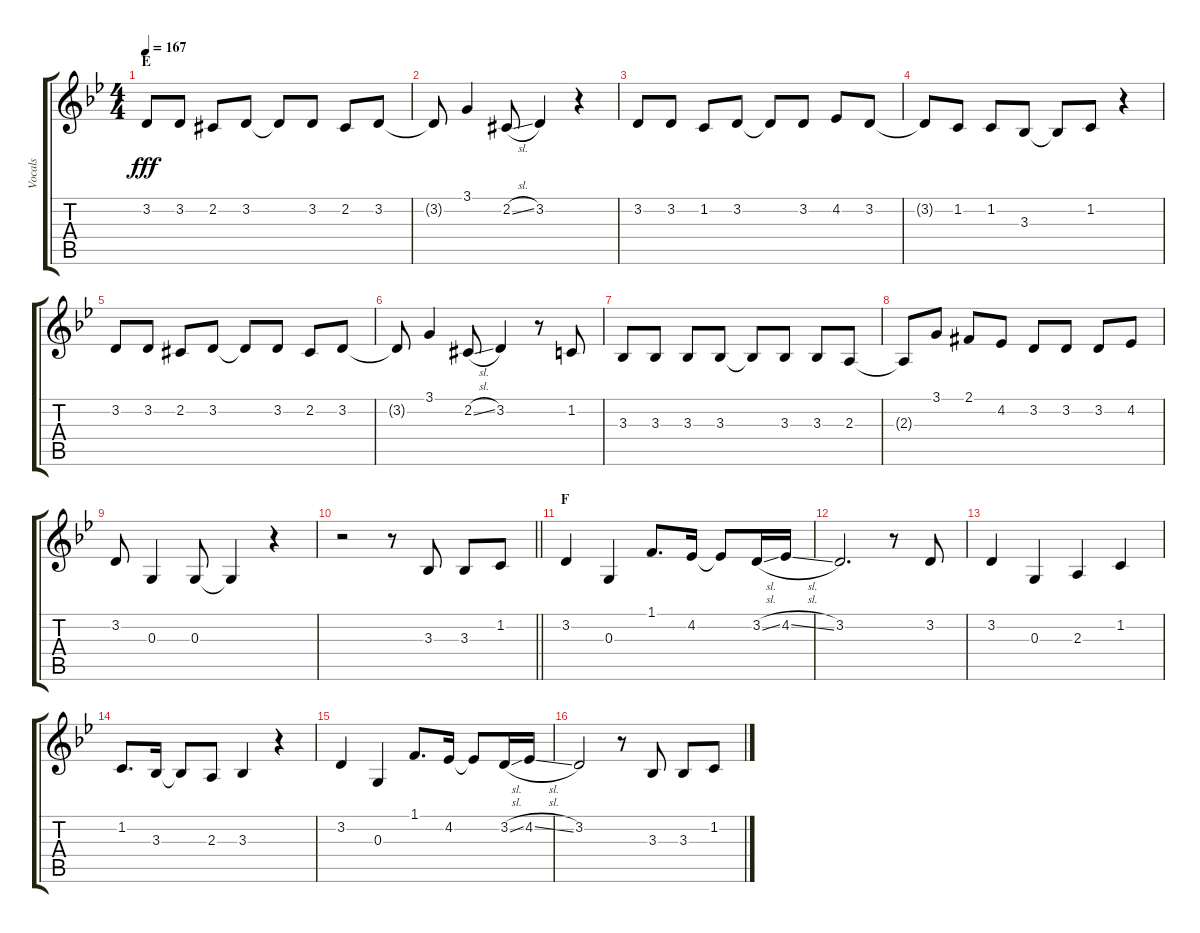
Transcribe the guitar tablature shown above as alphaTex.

\track ("Vocals" "Vocals") {instrument voiceoohs}
\staff {score tabs}
\tuning (E4 B3 G3 D3 A2 E2) {hide}
\ts (4 4)
\section ("" "E")
\tempo 167
\clef g2
\ks bb
3.2.8{dy fff} 3.2.8 2.2{acc #}.8 3.2.8 3.2{t}.8 3.2.8 2.2{acc #}.8 3.2.8 |
3.2{t}.8 3.1.4 2.2{sl acc #}.8 3.2.4 r.4 |
3.2.8 3.2.8 1.2.8 3.2.8 3.2{t}.8 3.2.8 4.2.8 3.2.8 |
3.2{t}.8 1.2.8 1.2.8 3.3.8 3.3{t}.8 1.2.8 r.4 |
3.2.8 3.2.8 2.2{acc #}.8 3.2.8 3.2{t}.8 3.2.8 2.2{acc #}.8 3.2.8 |
3.2{t}.8 3.1.4 2.2{sl acc #}.8 3.2.4 r.8 1.2.8 |
3.3.8 3.3.8 3.3.8 3.3.8 3.3{t}.8 3.3.8 3.3.8 2.3.8 |
2.3{t}.8 3.1.8 2.1{acc #}.8 4.2.8 3.2.8 3.2.8 3.2.8 4.2.8 |
3.2.8 0.3.4 0.3.8 0.3{t}.4 r.4 |
\barLineRight lightlight
r.2 r.8 3.3.8 3.3.8 1.2.8 |
\section ("" "F")
3.2.4 0.3.4 1.1.8{d} 4.2.16 4.2{t}.8 3.2{sl}.16 4.2{sl}.16 |
3.2.2{d} r.8 3.2.8 |
3.2.4 0.3.4 2.3.4 1.2.4 |
1.2.8{d} 3.3.16 3.3{t}.8 2.3.8 3.3.4 r.4 |
3.2.4 0.3.4 1.1.8{d} 4.2.16 4.2{t}.8 3.2{sl}.16 4.2{sl}.16 |
3.2.2 r.8 3.3.8 3.3.8 1.2.8
